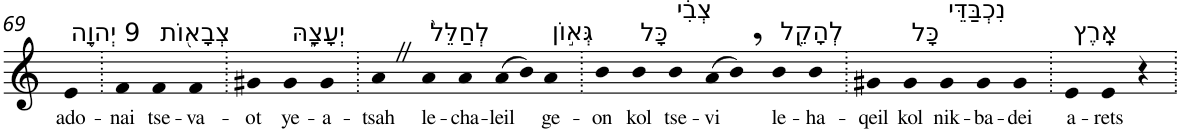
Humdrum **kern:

**kern	**text
*part1	*part1
*staff1	*staff1
*I"Piano	*
*I'Pno	*
!!LO:PB:g=z
*clefG2	*
*k[]	*
=69	=69
!LO:TX:a:t=9 יְהוָ֥ה	!
!	!LO:LY:b
4e	ado-
=70.	=70.
!	!LO:LY:b
4f	-nai
!LO:TX:a:t=צְבָא֖וֹת	!
!	!LO:LY:b
4f	tse-
!	!LO:LY:b
4f	-va-
=71.	=71.
!	!LO:LY:b
4g#X	-ot
!LO:TX:a:t=יְעָצָ֑הּ	!
!	!LO:LY:b
4g#	ye-
!	!LO:LY:b
4g#	-a-
=72.	=72.
!	!LO:LY:b
4aZ	-tsah
!LO:TX:a:t=לְחַלֵּל֙	!
!	!LO:LY:b
4a	le-
!	!LO:LY:b
4a	-cha-
!	!LO:LY:b
(8a	-leil
8b)	.
!LO:TX:a:t=גְּא֣וֹן	!
!	!LO:LY:b
4a	ge-
=73.	=73.
!	!LO:LY:b
4b	-on
!LO:TX:a:t=כָּל	!
!	!LO:LY:b
4b	kol
!LO:TX:a:t=צְבִ֔י	!
!	!LO:LY:b
4b	tse-
!	!LO:LY:b
(8a	-vi
8b,)	.
!LO:TX:a:t=לְהָקֵ֖ל	!
!	!LO:LY:b
4b	le-
!	!LO:LY:b
4b	-ha-
=74.	=74.
!	!LO:LY:b
4g#X	-qeil
!LO:TX:a:t=כָּל	!
!	!LO:LY:b
4g#	kol
!LO:TX:a:t=נִכְבַּדֵּי	!
!	!LO:LY:b
4g#	nik-
!	!LO:LY:b
4g#	-ba-
!	!LO:LY:b
4g#	-dei
=75.	=75.
!LO:TX:a:t=אָֽרֶץ	!
!	!LO:LY:b
4e	a-
!	!LO:LY:b
4e	-rets
4r	.
=.	=.
*-	*-
